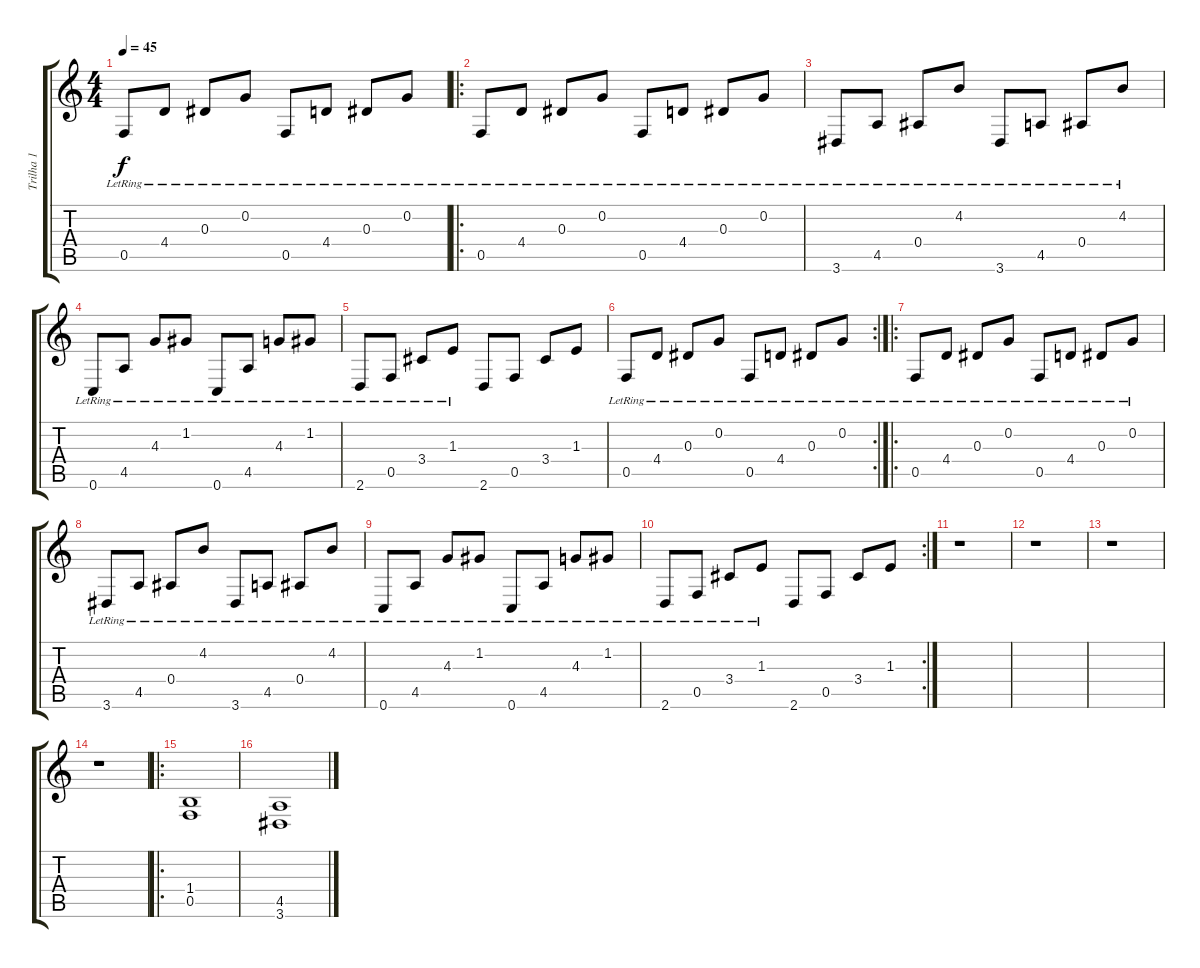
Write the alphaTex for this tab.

\track ("Trilha 1" "Trilha 1") {instrument acousticguitarnylon}
\staff {score tabs}
\tuning (C4 G3 Eb3 Bb2 F2 C2) {hide}
\ts (4 4)
\tempo 45
\clef g2
\ks c
0.5{lr}.8{dy f instrument acousticguitarnylon} 4.4{lr}.8 0.3{lr}.8 0.2{lr}.8 0.5{lr}.8 4.4{lr}.8 0.3{lr}.8 0.2{lr}.8 |
\ro
0.5{lr}.8 4.4{lr}.8 0.3{lr}.8 0.2{lr}.8 0.5{lr}.8 4.4{lr}.8 0.3{lr}.8 0.2{lr}.8 |
3.6{lr}.8 4.5{lr}.8 0.4{lr}.8 4.2{lr}.8 3.6{lr}.8 4.5{lr}.8 0.4{lr}.8 4.2{lr}.8 |
0.6{lr}.8 4.5{lr}.8 4.3{lr}.8 1.2{lr}.8 0.6{lr}.8 4.5{lr}.8 4.3{lr}.8 1.2{lr}.8 |
2.6{lr}.8 0.5{lr}.8 3.4{lr}.8 1.3{lr}.8 2.6.8 0.5.8 3.4.8 1.3.8 |
\rc 2
0.5{lr}.8 4.4{lr}.8 0.3{lr}.8 0.2{lr}.8 0.5{lr}.8 4.4{lr}.8 0.3{lr}.8 0.2{lr}.8 |
\ro
0.5{lr}.8 4.4{lr}.8 0.3{lr}.8 0.2{lr}.8 0.5{lr}.8 4.4{lr}.8 0.3{lr}.8 0.2{lr}.8 |
3.6{lr}.8 4.5{lr}.8 0.4{lr}.8 4.2{lr}.8 3.6{lr}.8 4.5{lr}.8 0.4{lr}.8 4.2{lr}.8 |
0.6{lr}.8 4.5{lr}.8 4.3{lr}.8 1.2{lr}.8 0.6{lr}.8 4.5{lr}.8 4.3{lr}.8 1.2{lr}.8 |
\rc 2
2.6{lr}.8 0.5{lr}.8 3.4{lr}.8 1.3{lr}.8 2.6.8 0.5.8 3.4.8 1.3.8 |
r.1 |
r.1 |
r.1 |
r.1 |
\ro
(1.4 0.5).1{instrument distortionguitar} |
(4.5 3.6).1
